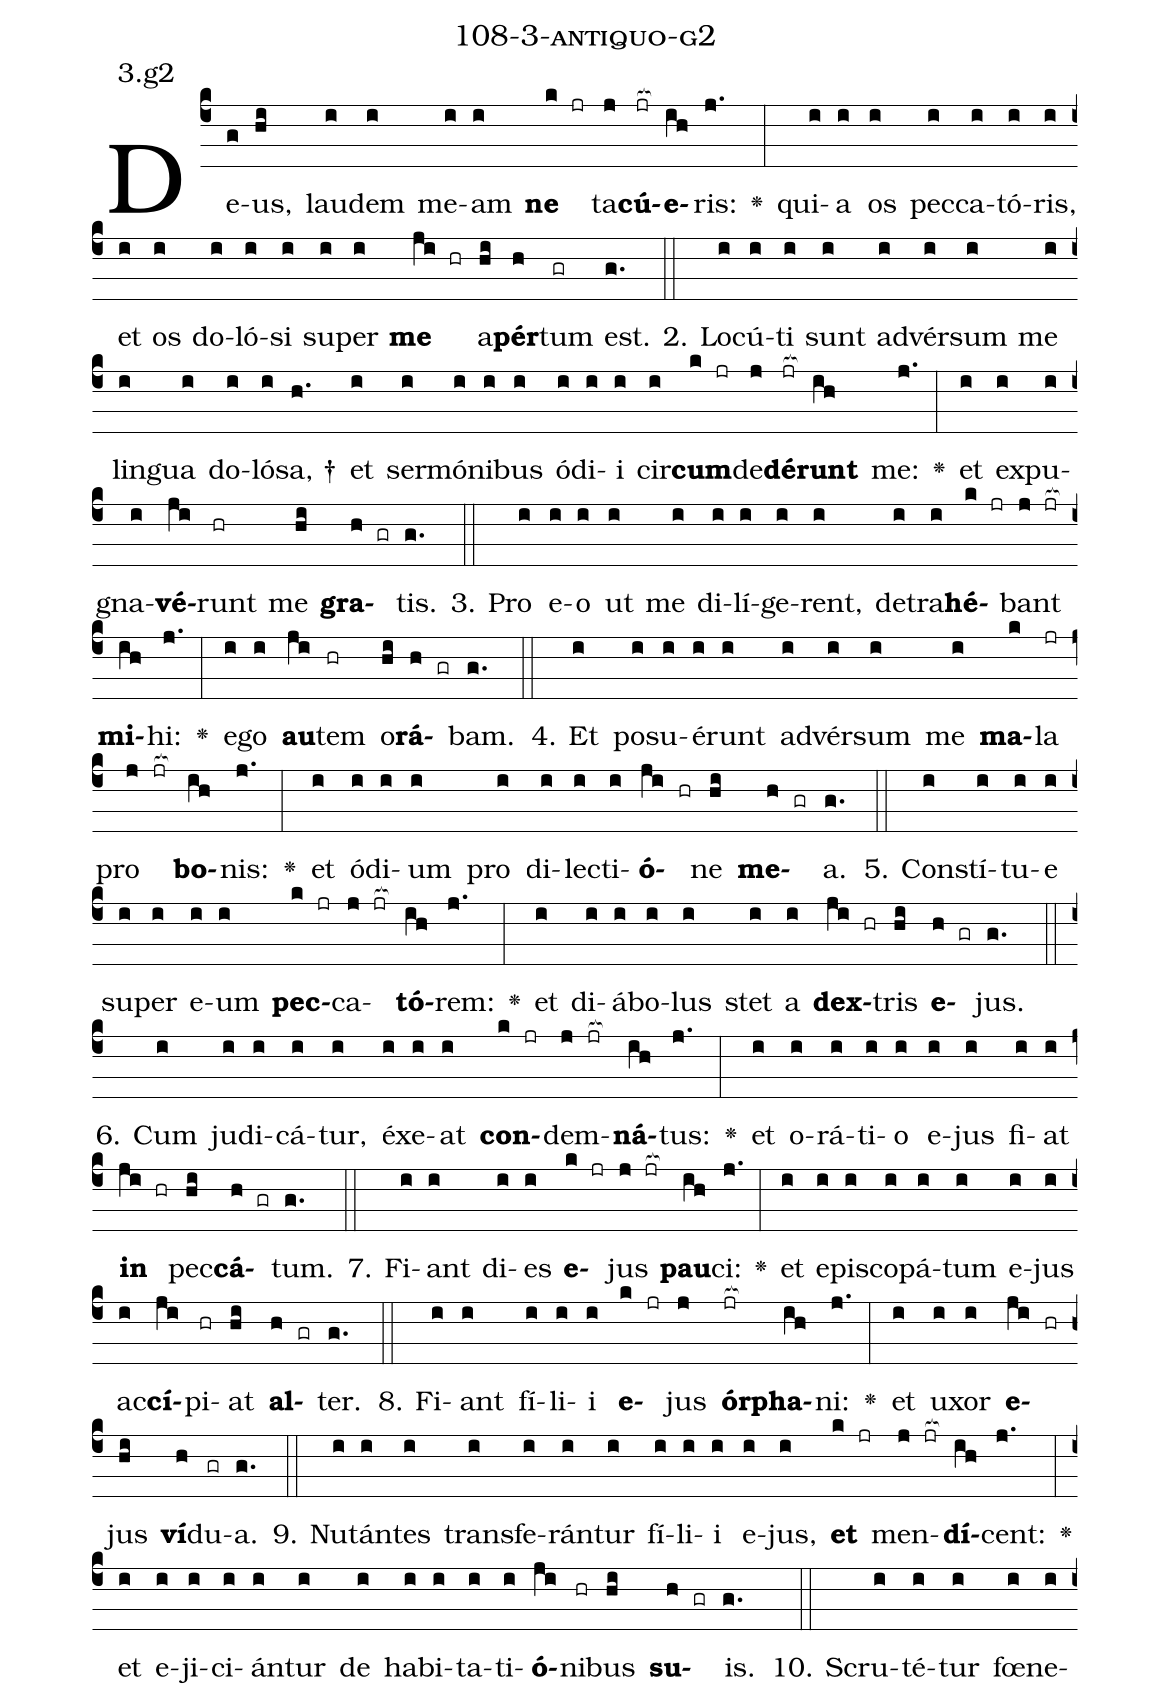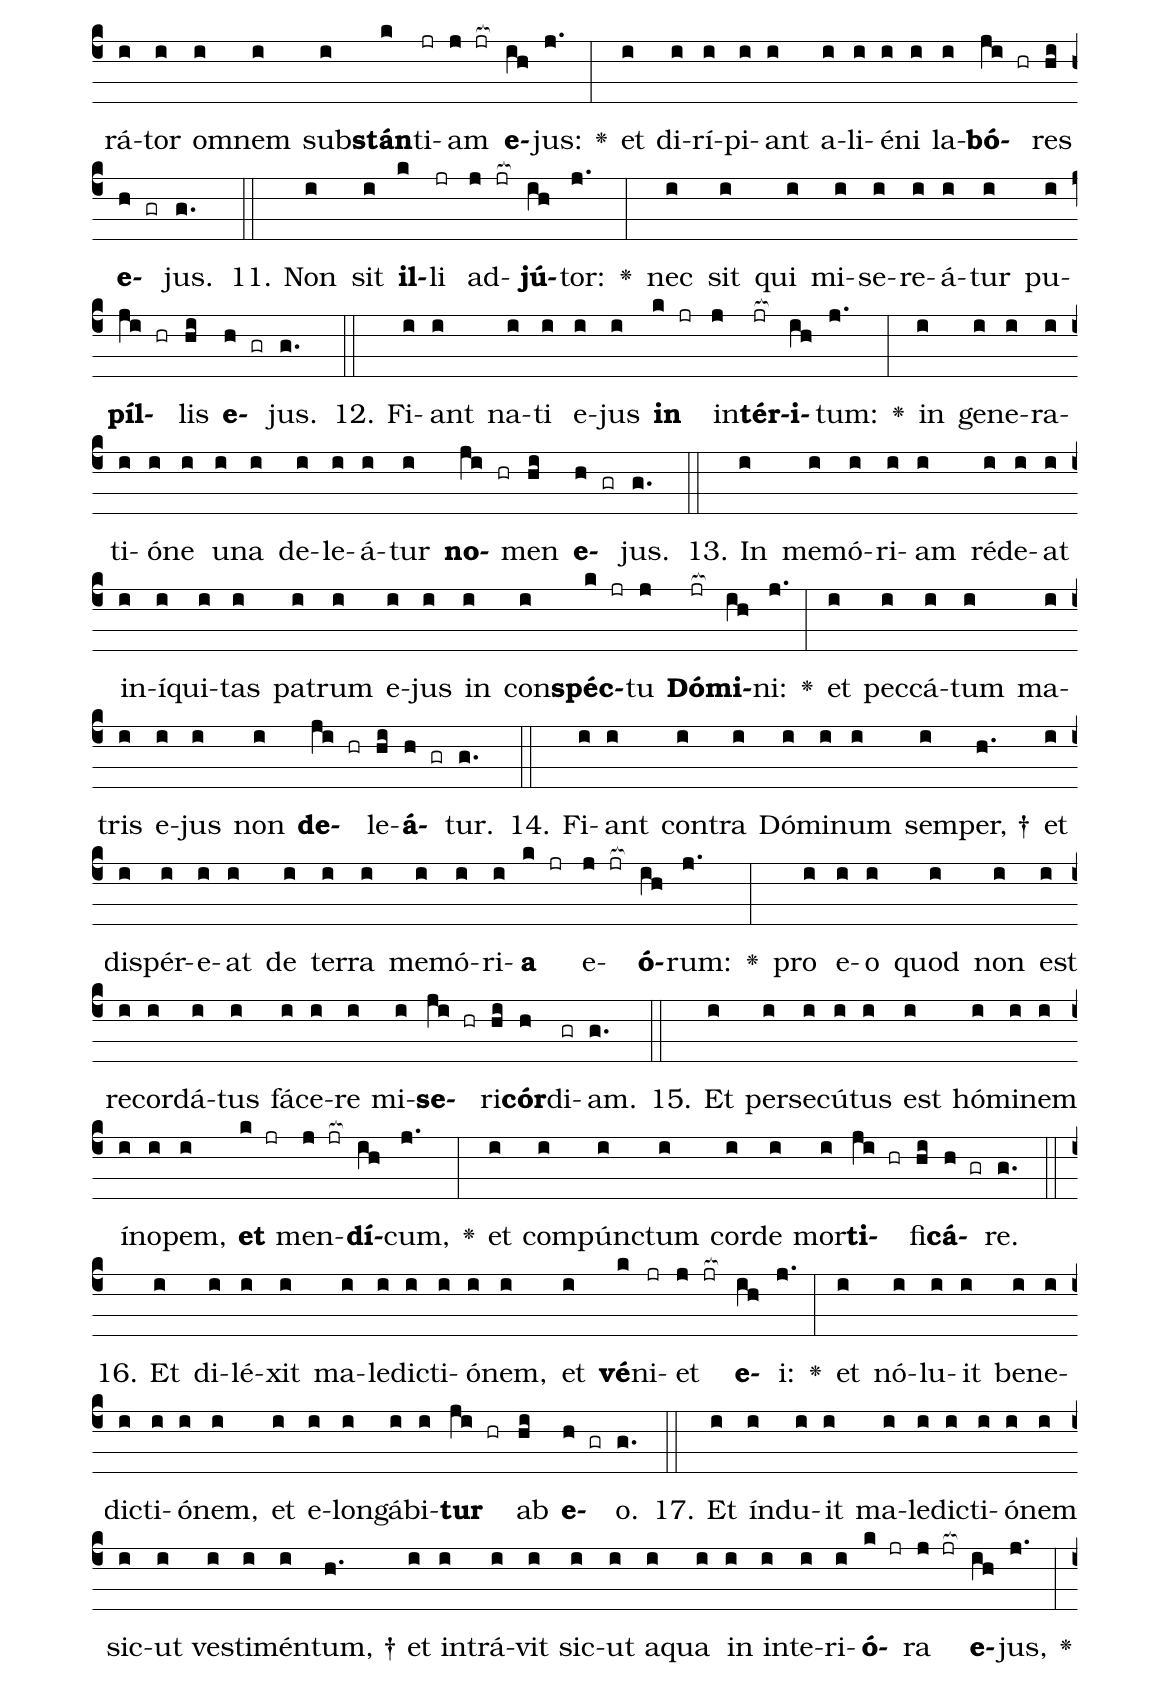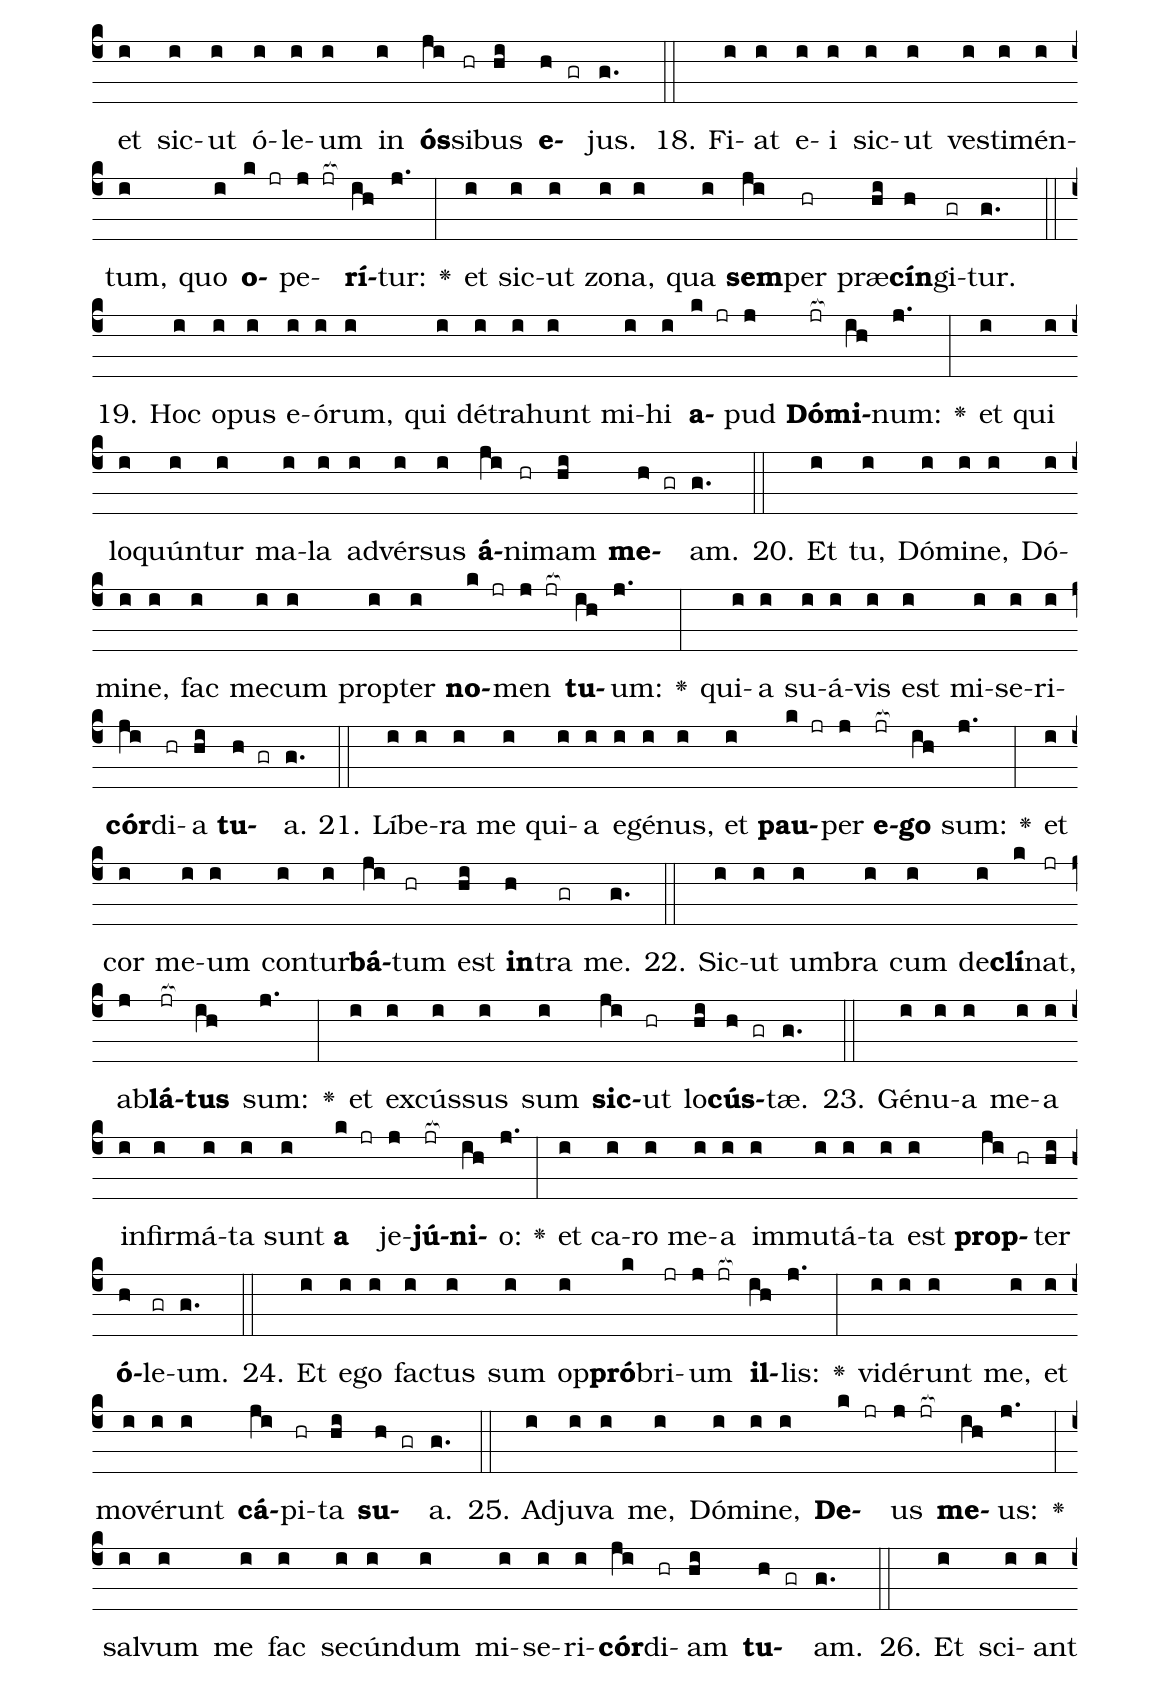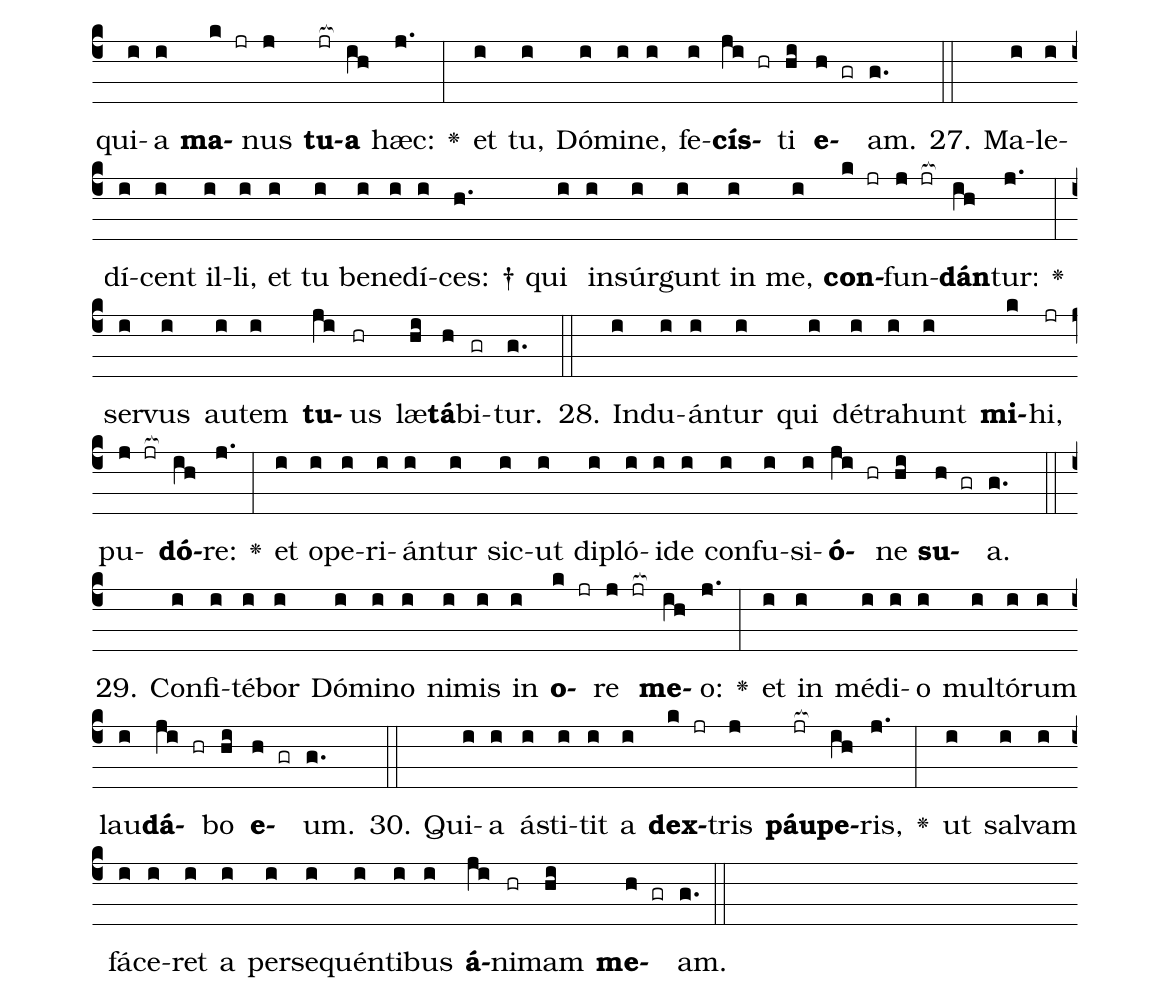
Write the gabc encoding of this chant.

name: 108-3-antiquo-g2;
annotation: 3.g2;
%%
(c4)De(g)us,(hi) lau(i)dem(i) me(i)am(i) <b>ne</b>(k jr) ta(j)<b>cú</b>(jr[ocb:1{])<b>e</b>(ih[ocb:0}])ris:(j.) <v>\greheightstar</v>(:) qui(i)a(i) os(i) pec(i)ca(i)tó(i)ris,(i) et(i) os(i) do(i)ló(i)si(i) su(i)per(i) <b>me</b>(ji hr) a(hi)<b>pér</b>(h)tum(gr) est.(g.) (::)
2. Lo(i)cú(i)ti(i) sunt(i) ad(i)vér(i)sum(i) me(i) lin(i)gua(i) do(i)ló(i)sa, †(h.) et(i) ser(i)mó(i)ni(i)bus(i) ó(i)di(i)i(i) cir(i)<b>cum</b>(k jr)de(j)<b>dé</b>(jr[ocb:1{])<b>runt</b>(ih[ocb:0}]) me:(j.) <v>\greheightstar</v>(:) et(i) ex(i)pu(i)gna(i)<b>vé</b>(ji)runt(hr) me(hi) <b>gra</b>(h gr)tis.(g.) (::)
3. Pro(i) e(i)o(i) ut(i) me(i) di(i)lí(i)ge(i)rent,(i) de(i)tra(i)<b>hé</b>(k jr)bant(j jr[ocb:1{]) <b>mi</b>(ih[ocb:0}])hi:(j.) <v>\greheightstar</v>(:) e(i)go(i) <b>au</b>(ji)tem(hr) o(hi)<b>rá</b>(h gr)bam.(g.) (::)
4. Et(i) po(i)su(i)é(i)runt(i) ad(i)vér(i)sum(i) me(i) <b>ma</b>(k)la(jr) pro(j jr[ocb:1{]) <b>bo</b>(ih[ocb:0}])nis:(j.) <v>\greheightstar</v>(:) et(i) ó(i)di(i)um(i) pro(i) di(i)lec(i)ti(i)<b>ó</b>(ji hr)ne(hi) <b>me</b>(h gr)a.(g.) (::)
5. Con(i)stí(i)tu(i)e(i) su(i)per(i) e(i)um(i) <b>pec</b>(k jr)ca(j jr[ocb:1{])<b>tó</b>(ih[ocb:0}])rem:(j.) <v>\greheightstar</v>(:) et(i) di(i)á(i)bo(i)lus(i) stet(i) a(i) <b>dex</b>(ji hr)tris(hi) <b>e</b>(h gr)jus.(g.) (::)
6. Cum(i) ju(i)di(i)cá(i)tur,(i) éx(i)e(i)at(i) <b>con</b>(k jr)dem(j jr[ocb:1{])<b>ná</b>(ih[ocb:0}])tus:(j.) <v>\greheightstar</v>(:) et(i) o(i)rá(i)ti(i)o(i) e(i)jus(i) fi(i)at(i) <b>in</b>(ji hr) pec(hi)<b>cá</b>(h gr)tum.(g.) (::)
7. Fi(i)ant(i) di(i)es(i) <b>e</b>(k jr)jus(j jr[ocb:1{]) <b>pau</b>(ih[ocb:0}])ci:(j.) <v>\greheightstar</v>(:) et(i) e(i)pis(i)co(i)pá(i)tum(i) e(i)jus(i) ac(i)<b>cí</b>(ji)pi(hr)at(hi) <b>al</b>(h gr)ter.(g.) (::)
8. Fi(i)ant(i) fí(i)li(i)i(i) <b>e</b>(k jr)jus(j) <b>ór</b>(jr[ocb:1{])<b>pha</b>(ih[ocb:0}])ni:(j.) <v>\greheightstar</v>(:) et(i) u(i)xor(i) <b>e</b>(ji hr)jus(hi) <b>ví</b>(h)du(gr)a.(g.) (::)
9. Nu(i)tán(i)tes(i) trans(i)fe(i)rán(i)tur(i) fí(i)li(i)i(i) e(i)jus,(i) <b>et</b>(k jr) men(j jr[ocb:1{])<b>dí</b>(ih[ocb:0}])cent:(j.) <v>\greheightstar</v>(:) et(i) e(i)ji(i)ci(i)án(i)tur(i) de(i) ha(i)bi(i)ta(i)ti(i)<b>ó</b>(ji)ni(hr)bus(hi) <b>su</b>(h gr)is.(g.) (::)
10. Scru(i)té(i)tur(i) fœ(i)ne(i)rá(i)tor(i) om(i)nem(i) sub(i)<b>stán</b>(k)ti(jr)am(j jr[ocb:1{]) <b>e</b>(ih[ocb:0}])jus:(j.) <v>\greheightstar</v>(:) et(i) di(i)rí(i)pi(i)ant(i) a(i)li(i)é(i)ni(i) la(i)<b>bó</b>(ji hr)res(hi) <b>e</b>(h gr)jus.(g.) (::)
11. Non(i) sit(i) <b>il</b>(k)li(jr) ad(j jr[ocb:1{])<b>jú</b>(ih[ocb:0}])tor:(j.) <v>\greheightstar</v>(:) nec(i) sit(i) qui(i) mi(i)se(i)re(i)á(i)tur(i) pu(i)<b>píl</b>(ji hr)lis(hi) <b>e</b>(h gr)jus.(g.) (::)
12. Fi(i)ant(i) na(i)ti(i) e(i)jus(i) <b>in</b>(k jr) in(j)<b>tér</b>(jr[ocb:1{])<b>i</b>(ih[ocb:0}])tum:(j.) <v>\greheightstar</v>(:) in(i) ge(i)ne(i)ra(i)ti(i)ó(i)ne(i) u(i)na(i) de(i)le(i)á(i)tur(i) <b>no</b>(ji hr)men(hi) <b>e</b>(h gr)jus.(g.) (::)
13. In(i) me(i)mó(i)ri(i)am(i) réd(i)e(i)at(i) in(i)í(i)qui(i)tas(i) pa(i)trum(i) e(i)jus(i) in(i) con(i)<b>spéc</b>(k jr)tu(j) <b>Dó</b>(jr[ocb:1{])<b>mi</b>(ih[ocb:0}])ni:(j.) <v>\greheightstar</v>(:) et(i) pec(i)cá(i)tum(i) ma(i)tris(i) e(i)jus(i) non(i) <b>de</b>(ji hr)le(hi)<b>á</b>(h gr)tur.(g.) (::)
14. Fi(i)ant(i) con(i)tra(i) Dó(i)mi(i)num(i) sem(i)per, †(h.) et(i) dis(i)pér(i)e(i)at(i) de(i) ter(i)ra(i) me(i)mó(i)ri(i)<b>a</b>(k jr) e(j jr[ocb:1{])<b>ó</b>(ih[ocb:0}])rum:(j.) <v>\greheightstar</v>(:) pro(i) e(i)o(i) quod(i) non(i) est(i) re(i)cor(i)dá(i)tus(i) fá(i)ce(i)re(i) mi(i)<b>se</b>(ji hr)ri(hi)<b>cór</b>(h)di(gr)am.(g.) (::)
15. Et(i) per(i)se(i)cú(i)tus(i) est(i) hó(i)mi(i)nem(i) ín(i)o(i)pem,(i) <b>et</b>(k jr) men(j jr[ocb:1{])<b>dí</b>(ih[ocb:0}])cum,(j.) <v>\greheightstar</v>(:) et(i) com(i)púnc(i)tum(i) cor(i)de(i) mor(i)<b>ti</b>(ji hr)fi(hi)<b>cá</b>(h gr)re.(g.) (::)
16. Et(i) di(i)lé(i)xit(i) ma(i)le(i)dic(i)ti(i)ó(i)nem,(i) et(i) <b>vé</b>(k)ni(jr)et(j jr[ocb:1{]) <b>e</b>(ih[ocb:0}])i:(j.) <v>\greheightstar</v>(:) et(i) nó(i)lu(i)it(i) be(i)ne(i)dic(i)ti(i)ó(i)nem,(i) et(i) e(i)lon(i)gá(i)bi(i)<b>tur</b>(ji hr) ab(hi) <b>e</b>(h gr)o.(g.) (::)
17. Et(i) índ(i)u(i)it(i) ma(i)le(i)dic(i)ti(i)ó(i)nem(i) sic(i)ut(i) ves(i)ti(i)mén(i)tum, †(h.) et(i) in(i)trá(i)vit(i) sic(i)ut(i) a(i)qua(i) in(i) in(i)te(i)ri(i)<b>ó</b>(k jr)ra(j jr[ocb:1{]) <b>e</b>(ih[ocb:0}])jus,(j.) <v>\greheightstar</v>(:) et(i) sic(i)ut(i) ó(i)le(i)um(i) in(i) <b>ós</b>(ji)si(hr)bus(hi) <b>e</b>(h gr)jus.(g.) (::)
18. Fi(i)at(i) e(i)i(i) sic(i)ut(i) ves(i)ti(i)mén(i)tum,(i) quo(i) <b>o</b>(k jr)pe(j jr[ocb:1{])<b>rí</b>(ih[ocb:0}])tur:(j.) <v>\greheightstar</v>(:) et(i) sic(i)ut(i) zo(i)na,(i) qua(i) <b>sem</b>(ji)per(hr) præ(hi)<b>cín</b>(h)gi(gr)tur.(g.) (::)
19. Hoc(i) o(i)pus(i) e(i)ó(i)rum,(i) qui(i) dé(i)tra(i)hunt(i) mi(i)hi(i) <b>a</b>(k jr)pud(j) <b>Dó</b>(jr[ocb:1{])<b>mi</b>(ih[ocb:0}])num:(j.) <v>\greheightstar</v>(:) et(i) qui(i) lo(i)quún(i)tur(i) ma(i)la(i) ad(i)vér(i)sus(i) <b>á</b>(ji)ni(hr)mam(hi) <b>me</b>(h gr)am.(g.) (::)
20. Et(i) tu,(i) Dó(i)mi(i)ne,(i) Dó(i)mi(i)ne,(i) fac(i) me(i)cum(i) prop(i)ter(i) <b>no</b>(k jr)men(j jr[ocb:1{]) <b>tu</b>(ih[ocb:0}])um:(j.) <v>\greheightstar</v>(:) qui(i)a(i) su(i)á(i)vis(i) est(i) mi(i)se(i)ri(i)<b>cór</b>(ji)di(hr)a(hi) <b>tu</b>(h gr)a.(g.) (::)
21. Lí(i)be(i)ra(i) me(i) qui(i)a(i) e(i)gé(i)nus,(i) et(i) <b>pau</b>(k jr)per(j) <b>e</b>(jr[ocb:1{])<b>go</b>(ih[ocb:0}]) sum:(j.) <v>\greheightstar</v>(:) et(i) cor(i) me(i)um(i) con(i)tur(i)<b>bá</b>(ji)tum(hr) est(hi) <b>in</b>(h)tra(gr) me.(g.) (::)
22. Sic(i)ut(i) um(i)bra(i) cum(i) de(i)<b>clí</b>(k)nat,(jr) ab(j)<b>lá</b>(jr[ocb:1{])<b>tus</b>(ih[ocb:0}]) sum:(j.) <v>\greheightstar</v>(:) et(i) ex(i)cús(i)sus(i) sum(i) <b>sic</b>(ji)ut(hr) lo(hi)<b>cús</b>(h gr)tæ.(g.) (::)
23. Gé(i)nu(i)a(i) me(i)a(i) in(i)fir(i)má(i)ta(i) sunt(i) <b>a</b>(k jr) je(j)<b>jú</b>(jr[ocb:1{])<b>ni</b>(ih[ocb:0}])o:(j.) <v>\greheightstar</v>(:) et(i) ca(i)ro(i) me(i)a(i) im(i)mu(i)tá(i)ta(i) est(i) <b>prop</b>(ji hr)ter(hi) <b>ó</b>(h)le(gr)um.(g.) (::)
24. Et(i) e(i)go(i) fac(i)tus(i) sum(i) op(i)<b>pró</b>(k)bri(jr)um(j jr[ocb:1{]) <b>il</b>(ih[ocb:0}])lis:(j.) <v>\greheightstar</v>(:) vi(i)dé(i)runt(i) me,(i) et(i) mo(i)vé(i)runt(i) <b>cá</b>(ji)pi(hr)ta(hi) <b>su</b>(h gr)a.(g.) (::)
25. Ad(i)ju(i)va(i) me,(i) Dó(i)mi(i)ne,(i) <b>De</b>(k jr)us(j jr[ocb:1{]) <b>me</b>(ih[ocb:0}])us:(j.) <v>\greheightstar</v>(:) sal(i)vum(i) me(i) fac(i) se(i)cún(i)dum(i) mi(i)se(i)ri(i)<b>cór</b>(ji)di(hr)am(hi) <b>tu</b>(h gr)am.(g.) (::)
26. Et(i) sci(i)ant(i) qui(i)a(i) <b>ma</b>(k jr)nus(j) <b>tu</b>(jr[ocb:1{])<b>a</b>(ih[ocb:0}]) hæc:(j.) <v>\greheightstar</v>(:) et(i) tu,(i) Dó(i)mi(i)ne,(i) fe(i)<b>cís</b>(ji hr)ti(hi) <b>e</b>(h gr)am.(g.) (::)
27. Ma(i)le(i)dí(i)cent(i) il(i)li,(i) et(i) tu(i) be(i)ne(i)dí(i)ces: †(h.) qui(i) in(i)súr(i)gunt(i) in(i) me,(i) <b>con</b>(k jr)fun(j jr[ocb:1{])<b>dán</b>(ih[ocb:0}])tur:(j.) <v>\greheightstar</v>(:) ser(i)vus(i) au(i)tem(i) <b>tu</b>(ji)us(hr) læ(hi)<b>tá</b>(h)bi(gr)tur.(g.) (::)
28. Ind(i)u(i)án(i)tur(i) qui(i) dé(i)tra(i)hunt(i) <b>mi</b>(k)hi,(jr) pu(j jr[ocb:1{])<b>dó</b>(ih[ocb:0}])re:(j.) <v>\greheightstar</v>(:) et(i) o(i)pe(i)ri(i)án(i)tur(i) sic(i)ut(i) di(i)pló(i)i(i)de(i) con(i)fu(i)si(i)<b>ó</b>(ji hr)ne(hi) <b>su</b>(h gr)a.(g.) (::)
29. Con(i)fi(i)té(i)bor(i) Dó(i)mi(i)no(i) ni(i)mis(i) in(i) <b>o</b>(k jr)re(j jr[ocb:1{]) <b>me</b>(ih[ocb:0}])o:(j.) <v>\greheightstar</v>(:) et(i) in(i) mé(i)di(i)o(i) mul(i)tó(i)rum(i) lau(i)<b>dá</b>(ji hr)bo(hi) <b>e</b>(h gr)um.(g.) (::)
30. Qui(i)a(i) á(i)sti(i)tit(i) a(i) <b>dex</b>(k jr)tris(j) <b>páu</b>(jr[ocb:1{])<b>pe</b>(ih[ocb:0}])ris,(j.) <v>\greheightstar</v>(:) ut(i) sal(i)vam(i) fá(i)ce(i)ret(i) a(i) per(i)se(i)quén(i)ti(i)bus(i) <b>á</b>(ji)ni(hr)mam(hi) <b>me</b>(h gr)am.(g.) (::)
